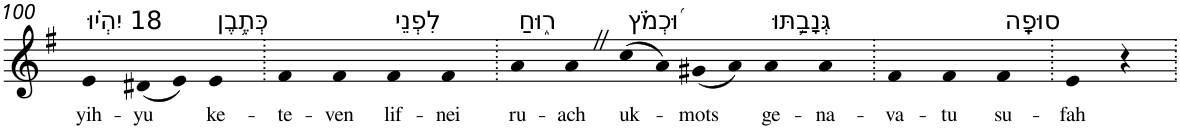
**kern	**text
*part1	*part1
*staff1	*staff1
*I"Piano	*
*I'Pno	*
!!LO:PB:g=z
*clefG2	*
*k[f#]	*
*G:	*
=100	=100
!LO:TX:a:t=18 יִהְי֗וּ	!
!	!LO:LY:b
4e	yih-
!	!LO:LY:b
(8d#X	-yu
8e)	.
!LO:TX:a:t=כְּתֶ֥בֶן	!
!	!LO:LY:b
4e	ke-
=101.	=101.
!	!LO:LY:b
4f#	-te-
!	!LO:LY:b
4f#	-ven
!LO:TX:a:t=לִפְנֵי	!
!	!LO:LY:b
4f#	lif-
!	!LO:LY:b
4f#	-nei
=102.	=102.
!LO:TX:a:t=ר֑וּחַ	!
!	!LO:LY:b
4a	ru-
!	!LO:LY:b
4aZ	-ach
!LO:TX:a:t=וּ֝כְמֹ֗ץ	!
!	!LO:LY:b
(8cc	uk-
8a)	.
!	!LO:LY:b
(8g#X	-mots
8a)	.
!LO:TX:a:t=גְּנָבַ֥תּוּ	!
!	!LO:LY:b
4a	ge-
!	!LO:LY:b
4a	-na-
=103.	=103.
!	!LO:LY:b
4f#	-va-
!	!LO:LY:b
4f#	-tu
!LO:TX:a:t=סוּפָֽה	!
!	!LO:LY:b
4f#	su-
=104.	=104.
!	!LO:LY:b
4e	-fah
4r	.
=.	=.
*-	*-
